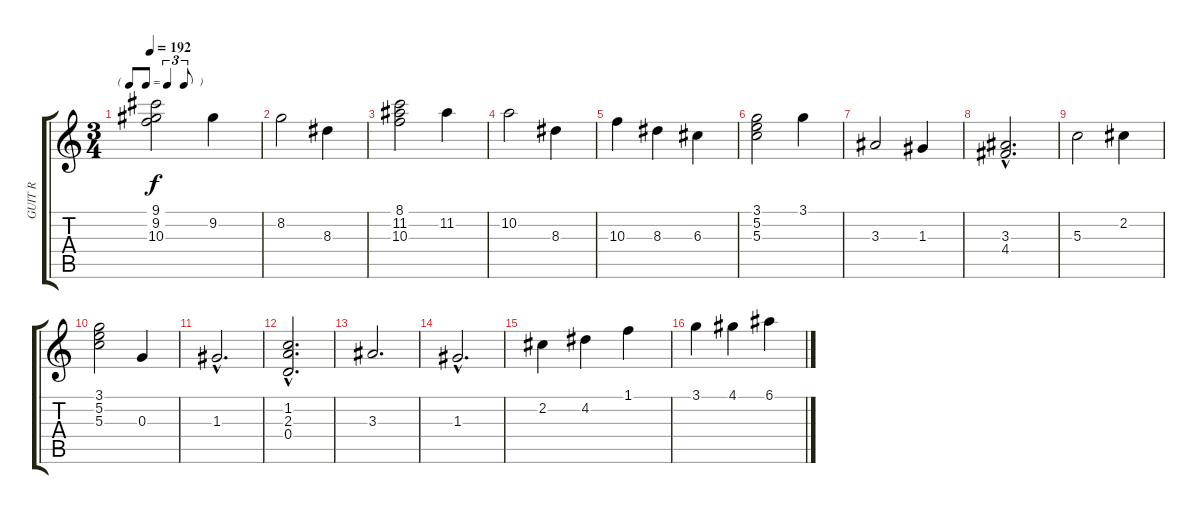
\track ("GUIT R" "GUIT R") {instrument acousticguitarnylon}
\staff {score tabs}
\tuning (E4 B3 G3 D3 A2 E2) {hide}
\ts (3 4)
\tf triplet8th
\tempo 192
\clef g2
\ks c
(9.1 9.2 10.3).2{dy f} 9.2.4 |
8.2.2 8.3.4 |
(8.1 11.2 10.3).2 11.2.4 |
10.2.2 8.3.4 |
10.3.4 8.3.4 6.3.4 |
(3.1 5.2 5.3).2 3.1.4 |
3.3.2 1.3.4 |
(3.3{hac} 4.4{hac}).2{d} |
5.3.2 2.2.4 |
(3.1 5.2 5.3).2 0.3.4 |
1.3{hac}.2{d} |
(1.2{hac} 2.3{hac} 0.4{hac}).2{d} |
3.3.2{d} |
1.3{hac}.2{d} |
2.2.4 4.2.4 1.1.4 |
3.1.4 4.1.4 6.1.4
